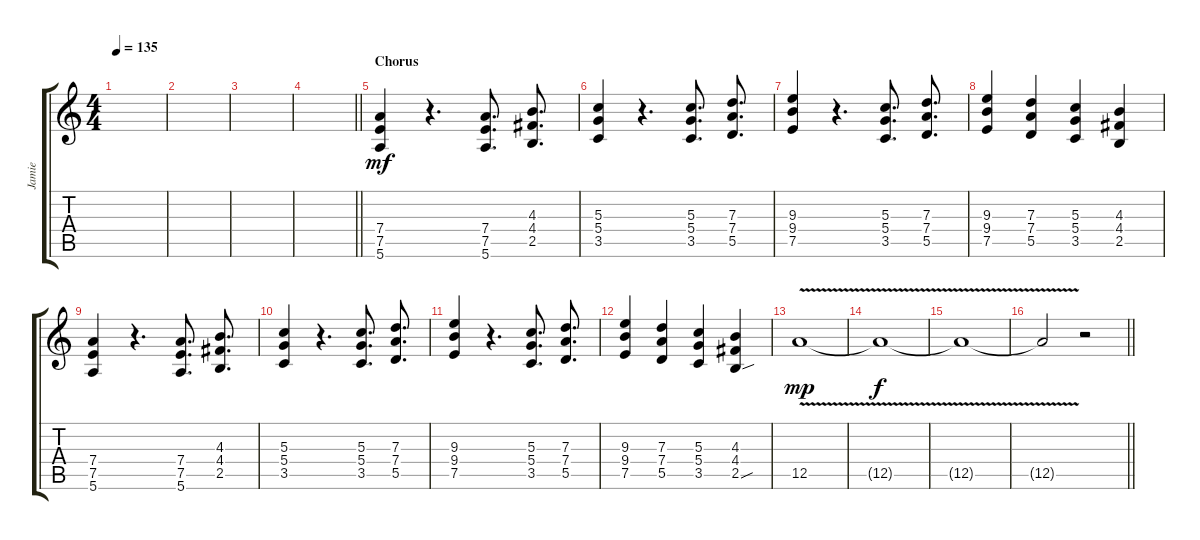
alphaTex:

\track ("Jamie" "Jamie") {instrument distortionguitar}
\staff {score tabs}
\tuning (E4 B3 G3 D3 A2 E2) {hide}
\ts (4 4)
\tempo 135
\clef g2
\ks c
|
|
|
\barLineRight lightlight
|
\section ("" "Chorus")
(7.4 7.5 5.6).4{dy mf} r.4{d} (7.4 7.5 5.6).8{d} (4.3 4.4 2.5).8{d} |
(5.3 5.4 3.5).4 r.4{d} (5.3 5.4 3.5).8{d} (7.3 7.4 5.5).8{d} |
(9.3 9.4 7.5).4 r.4{d} (5.3 5.4 3.5).8{d} (7.3 7.4 5.5).8{d} |
(9.3 9.4 7.5).4 (7.3 7.4 5.5).4 (5.3 5.4 3.5).4 (4.3 4.4 2.5).4 |
(7.4 7.5 5.6).4 r.4{d} (7.4 7.5 5.6).8{d} (4.3 4.4 2.5).8{d} |
(5.3 5.4 3.5).4 r.4{d} (5.3 5.4 3.5).8{d} (7.3 7.4 5.5).8{d} |
(9.3 9.4 7.5).4 r.4{d} (5.3 5.4 3.5).8{d} (7.3 7.4 5.5).8{d} |
(9.3 9.4 7.5).4 (7.3 7.4 5.5).4 (5.3 5.4 3.5).4 (4.3 4.4 2.5{sou}).4 |
12.5{v}.1{dy mp} |
12.5{v t}.1{dy f} |
12.5{v t}.1 |
\barLineRight lightlight
12.5{t}.2 r.2
